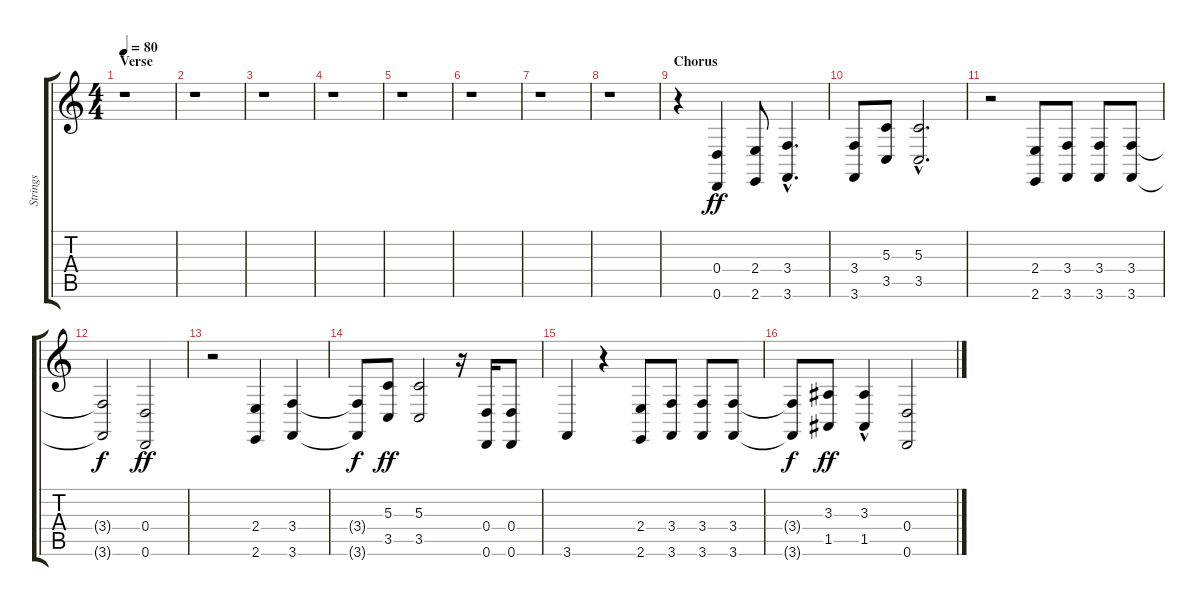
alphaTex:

\track ("Strings" "Strings") {instrument stringensemble1}
\staff {score tabs}
\tuning (E4 B3 G3 D3 A2 D2) {hide}
\ts (4 4)
\section ("" "Verse")
\tempo 80
\clef g2
\ks c
r.1{dy ff} |
r.1 |
r.1 |
r.1 |
r.1 |
r.1 |
r.1 |
r.1 |
\section ("" "Chorus")
r.4 (0.4 0.6).4 (2.4 2.6).8 (3.4{hac} 3.6{hac}).4{d} |
(3.4 3.6).8 (5.3 3.5).8 (5.3{hac} 3.5{hac}).2{d} |
r.2 (2.4 2.6).8 (3.4 3.6).8 (3.4 3.6).8 (3.4 3.6).8 |
(3.4{t} 3.6{t}).2{dy f} (0.4 0.6).2{dy ff} |
r.2 (2.4 2.6).4 (3.4 3.6).4 |
(3.4{t} 3.6{t}).8{dy f} (5.3 3.5).8{dy ff} (5.3 3.5).2 r.16 (0.4 0.6).16 (0.4 0.6).8 |
3.6.4 r.4 (2.4 2.6).8 (3.4 3.6).8 (3.4 3.6).8 (3.4 3.6).8 |
(3.4{t} 3.6{t}).8{dy f} (3.3 1.5).8{dy ff} (3.3{hac} 1.5{hac}).4 (0.4 0.6).2
